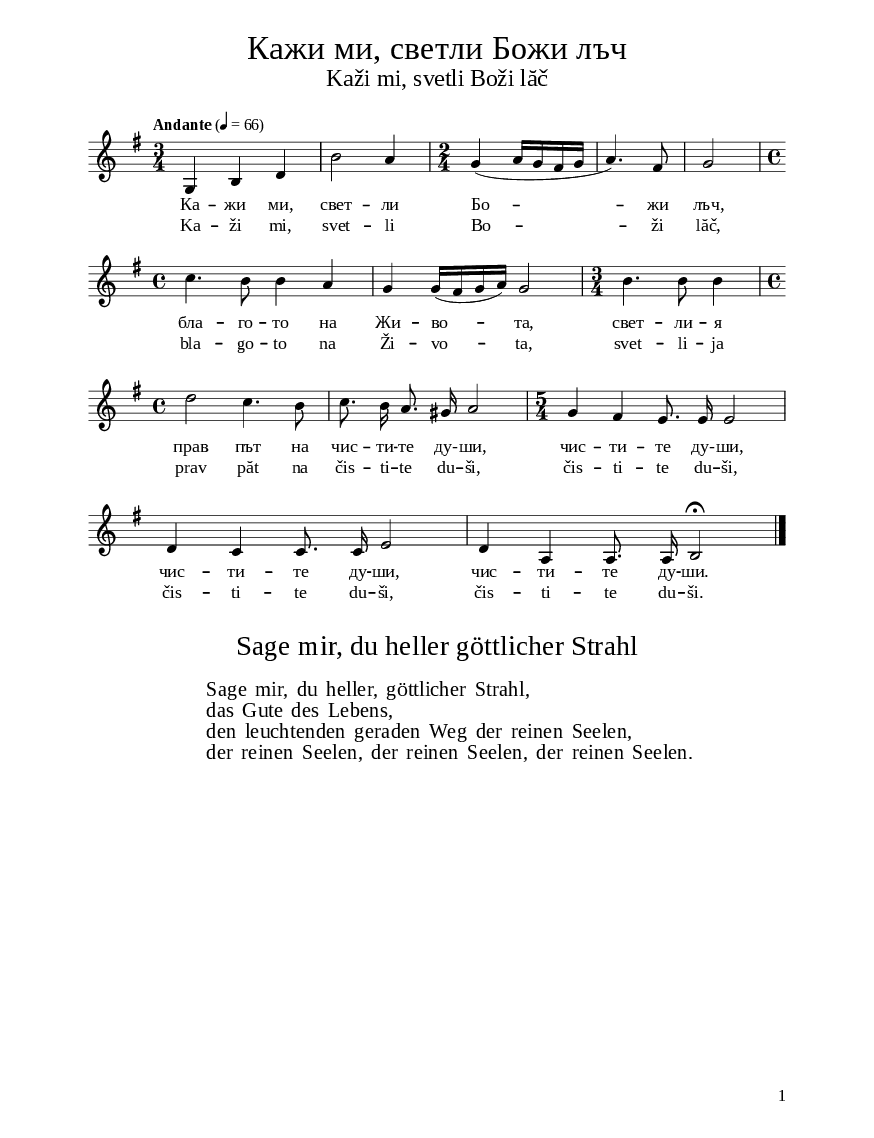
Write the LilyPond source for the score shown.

\version "2.24.2"

% include paper part and global functions
\include "include/globals.ily"

\bookpart {
  \label #'ref167_2
  \tocItem \markup "Кажи ми, светли Божи лъч – Kaži mi, svetli Boži lăč "
  \include "include/bookpart-paper.ily"
  \score {
    \include "include/score-layout.ily"

    \new Voice \absolute {
      \clef treble
      \key g \major
      \time 3/4
      \tempoFunc "Andante" 4 "66"
      \autoBeamOff
      g4  b4  d'4 | % 2
      b'2  a'4 | % 3
      \time 2/4  | % 3
      g'4 (  a'16 [  g'16  fis'16  g'16
      ] | % 4
      a'4. )  fis'8 | % 5
      g'2 \break | % 6
      \time 4/4  | % 6
      c''4.  b'8  b'4  a'4 | % 7
      g'4  g'16 ( [  fis'16  g'16  a'16
      ) ]  g'2 | % 8
      \time 3/4  | % 8
      b'4.  b'8  b'4 \break | % 9
      \time 4/4  | % 9
      d''2  c''4.  b'8 |
      c''8.  b'16  a'8.  gis'16
      a'2 | % 11
      \time 5/4  | % 11
      g'4  fis'4  e'8.  e'16  e'2
      \break | % 12
      d'4  c'4  c'8.  c'16  e'2 | % 13
      d'4  a4  a8.  a16  b2 ^\fermata
      \bar "|."
    }

    \addlyrics {
      Ка -- жи ми, свет -- ли Бо --
      жи лъч, бла -- го -- то
      на Жи -- во --   та, свет --
      ли -- я прав път на чис -- ти --
      те "ду-" -- ши, чис -- ти -- те "ду-" --
      ши, чис -- ти -- те ду -- ши, чис --
      ти -- те ду -- ши.}
       \addlyrics {
      Ka -- ži mi, svet -- li Bo --
      ži lăč, bla -- go -- to
      na Ži -- vo --   ta, svet --
      li -- ja prav păt na čis -- ti --
      te du -- ši, čis -- ti -- te du --
      ši, čis -- ti -- te du -- ši, čis --
      ti -- te du -- ši.}

        \header {
          title = \titleFunc "Кажи ми, светли Божи лъч" "Kaži mi, svetli Boži lăč"
        }

        \midi{}

      } % score

      % include foreign translation(s) of the song
      \version "2.24.2"

\markup \fill-line { \fontsize #deTitleFontSize "Sage mir, du heller göttlicher Strahl" }
\markup \null
\markup \null
\markup \fontsize #deCoupletFontSize {
  \hspace #10
  \override #`(baseline-skip . ,deCoupletBaselineSkip)
  \column {
    \line { " " Sage mir, du heller, göttlicher Strahl, }
    \line { " " das Gute des Lebens, }
    \line { " " den leuchtenden geraden Weg der reinen Seelen,}
    \line { " " der reinen Seelen,  der reinen Seelen,  der reinen Seelen.}
  }
}


    } % bookpart

    % Più mosso
    %
